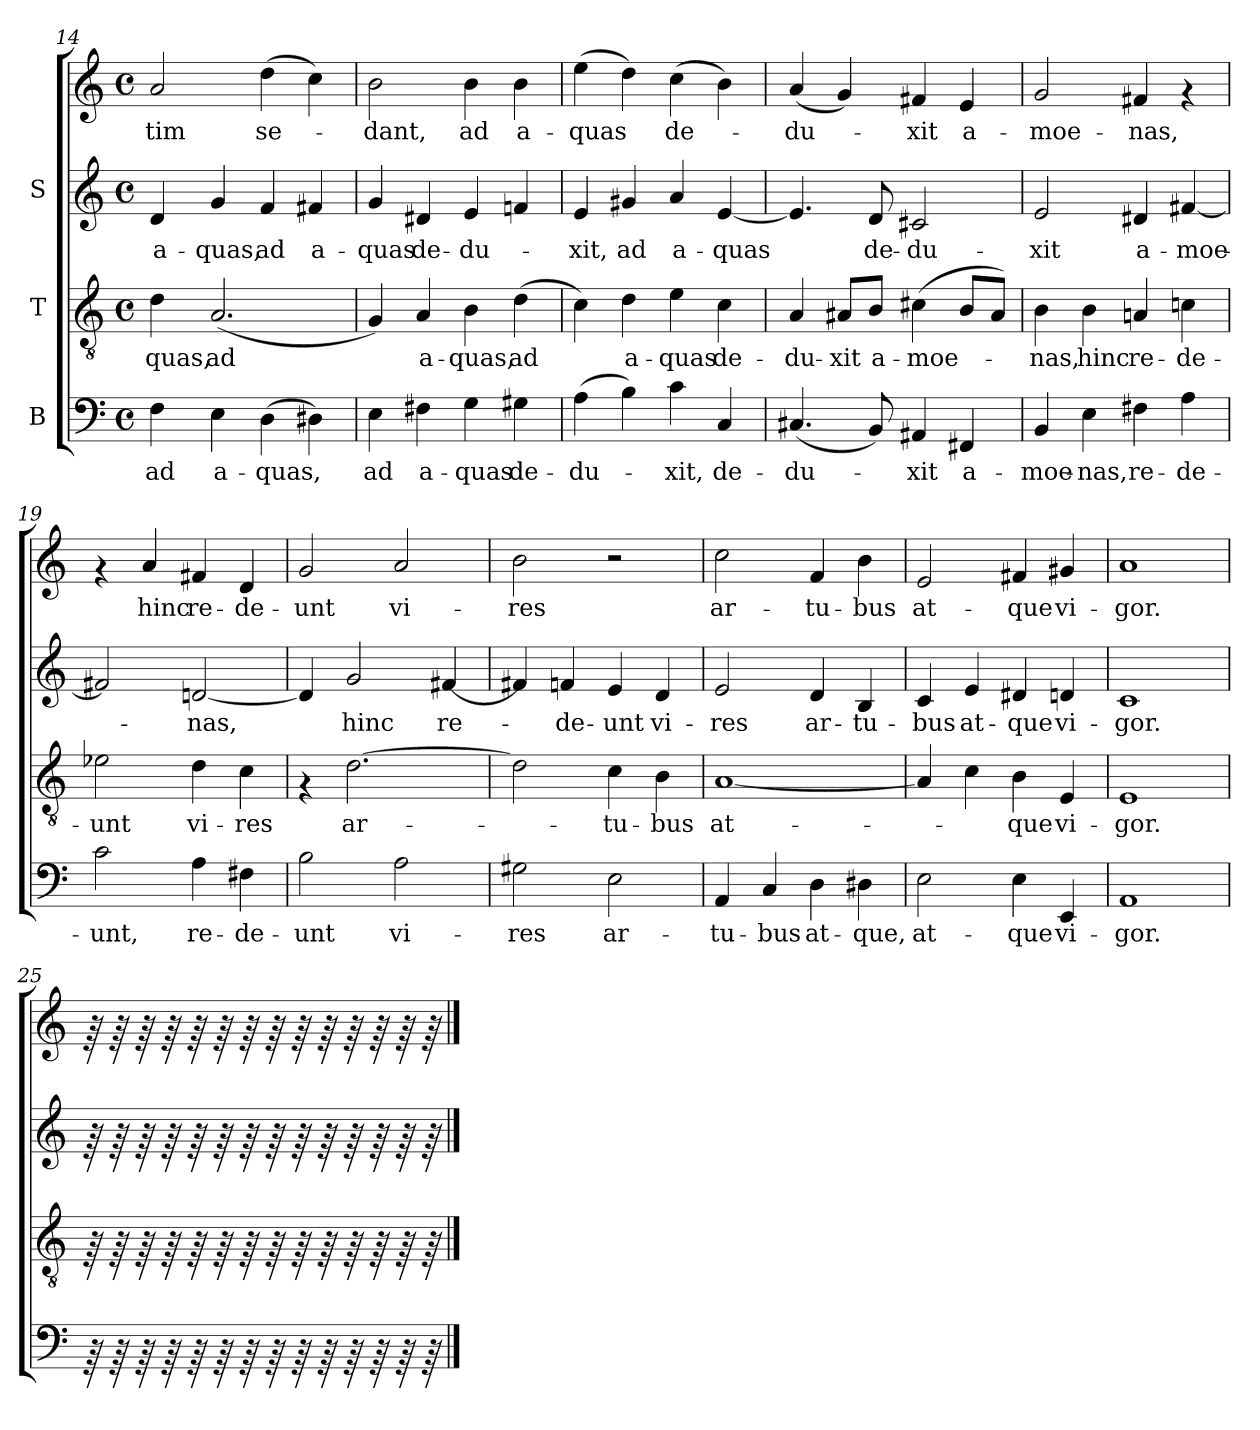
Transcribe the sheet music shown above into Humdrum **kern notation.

**kern	**text	**kern	**text	**kern	**text	**kern	**text
*part3	*part3	*part2	*part2	*part1	*part1	*part1	*part1
*staff4	*staff4	*staff3	*staff3	*staff2	*staff2	*staff1	*staff1
*I"B	*	*I"T	*	*I"S	*	*	*
!!LO:LB:g=z
*clefF4	*	*clefGv2	*	*clefG2	*	*clefG2	*
*k[]	*	*k[]	*	*k[]	*	*k[]	*
*C:	*	*C:	*	*C:	*	*C:	*
*M4/4	*	*M4/4	*	*M4/4	*	*M4/4	*
*met(c)	*	*met(c)	*	*met(c)	*	*met(c)	*
=14	=14	=14	=14	=14	=14	=14	=14
!	!LO:LY:b	!	!LO:LY:b	!	!LO:LY:b	!	!LO:LY:b
4F\	ad	4d\	-quas,	4d/	-a-	2a/	tim
!	!LO:LY:b	!	!LO:LY:b	!	!LO:LY:b	!	!
4E\	a-	(<2.A/	ad	4g/	-quas,	.	.
!	!LO:LY:b	!	!	!	!LO:LY:b	!	!LO:LY:b
(>4D\	-quas,	.	.	4f/	ad	(>4dd\	se-
!	!	!	!	!	!LO:LY:b	!	!
4D#X\)	.	.	.	4f#X/	a-	4cc\)	.
=15	=15	=15	=15	=15	=15	=15	=15
!	!LO:LY:b	!	!	!	!LO:LY:b	!	!LO:LY:b
4E\	ad	4G/)	.	4g/	-quas	2b\	-dant,
!	!LO:LY:b	!	!LO:LY:b	!	!LO:LY:b	!	!
4F#X\	a-	4A/	a-	4d#X/	de-	.	.
!	!LO:LY:b	!	!LO:LY:b	!	!LO:LY:b	!	!LO:LY:b
4G\	-quas	4B\	-quas,	4e/	-du-	4b\	ad
!	!LO:LY:b	!	!LO:LY:b	!	!	!	!LO:LY:b
4G#X\	de-	(>4d\	ad	4fn/	.	4b\	a-
=16	=16	=16	=16	=16	=16	=16	=16
!	!LO:LY:b	!	!	!	!LO:LY:b	!	!LO:LY:b
(>4A\	-du-	4c\)	.	4e/	-xit,	(>4ee\	-quas
!	!	!	!LO:LY:b	!	!LO:LY:b	!	!
4B\)	.	4d\	a-	4g#X/	ad	4dd\)	.
!	!LO:LY:b	!	!LO:LY:b	!	!LO:LY:b	!	!LO:LY:b
4c\	-xit,	4e\	-quas	4a/	a-	(>4cc\	de-
!	!LO:LY:b	!	!LO:LY:b	!	!LO:LY:b	!	!
4C/	de-	4c\	de-	[<4e/	-quas	4b\)	.
=17	=17	=17	=17	=17	=17	=17	=17
!	!LO:LY:b	!	!LO:LY:b	!	!	!	!LO:LY:b
(<4.C#X/	-du-	4A/	-du-	4.e/]	.	(<4a/	du-
!	!	!	!LO:LY:b	!	!	!	!
.	.	8A#X/L	-xit	.	.	4g/)	.
!	!	!	!LO:LY:b	!	!LO:LY:b	!	!
8BB/)	.	8B/J	a-	8d/	-de-	.	.
!	!LO:LY:b	!	!LO:LY:b	!	!LO:LY:b	!	!LO:LY:b
4AA#X/	-xit	(>4c#X\	-moe-	2c#X/	-du-	4f#X/	-xit
!	!LO:LY:b	!	!	!	!	!	!LO:LY:b
4FF#X/	a-	8B/L	.	.	.	4e/	a-
.	.	8A#/J)	.	.	.	.	.
!!LO:LB:g=z
=18	=18	=18	=18	=18	=18	=18	=18
!	!LO:LY:b	!	!LO:LY:b	!	!LO:LY:b	!	!LO:LY:b
4BB/	-moe-	4B\	-nas,	2e/	xit	2g/	-moe-
!	!LO:LY:b	!	!LO:LY:b	!	!	!	!
4E\	-nas,	4B\	hinc	.	.	.	.
!	!LO:LY:b	!	!LO:LY:b	!	!LO:LY:b	!	!LO:LY:b
4F#X\	re-	4An/	re-	4d#X/	a-	4f#X/	-nas,
!	!LO:LY:b	!	!LO:LY:b	!	!LO:LY:b	!	!
4A\	-de-	4cn\	-de-	[<4f#X/	-moe-	4rf	.
=19	=19	=19	=19	=19	=19	=19	=19
!	!LO:LY:b	!	!LO:LY:b	!	!	!	!
2c\	-unt,	2e-X\	-unt	2f#X/]	.	4rf	.
!	!	!	!	!	!	!	!LO:LY:b
.	.	.	.	.	.	4a/	-hinc
!	!LO:LY:b	!	!LO:LY:b	!	!LO:LY:b	!	!LO:LY:b
4A\	re-	4d\	vi-	[<2dn/	-nas,	4f#X/	re-
!	!LO:LY:b	!	!LO:LY:b	!	!	!	!LO:LY:b
4F#X\	-de-	4c\	-res	.	.	4d/	-de-
=20	=20	=20	=20	=20	=20	=20	=20
!	!LO:LY:b	!	!	!	!	!	!LO:LY:b
2B\	-unt	4rF	.	4dn/]	.	2g/	unt
!	!	!	!LO:LY:b	!	!LO:LY:b	!	!
.	.	[>2.d\	ar-	2g/	-hinc	.	.
!	!LO:LY:b	!	!	!	!	!	!LO:LY:b
2A\	vi-	.	.	.	.	2a/	vi-
!	!	!	!	!	!LO:LY:b	!	!
.	.	.	.	[<4f#X/	re-	.	.
=21	=21	=21	=21	=21	=21	=21	=21
!	!LO:LY:b	!	!	!	!	!	!LO:LY:b
2G#X\	-res	2d\]	.	4f#X/]	.	2b\	-res
!	!	!	!	!	!LO:LY:b	!	!
.	.	.	.	4fn/	de-	.	.
!	!LO:LY:b	!	!LO:LY:b	!	!LO:LY:b	!	!
2E\	ar-	4c\	-tu-	4e/	-unt	2r	.
!	!	!	!LO:LY:b	!	!LO:LY:b	!	!
.	.	4B\	-bus	4d/	vi-	.	.
=22	=22	=22	=22	=22	=22	=22	=22
!	!LO:LY:b	!	!LO:LY:b	!	!LO:LY:b	!	!LO:LY:b
4AA/	-tu-	[<1A	at-	2e/	res	2cc\	-ar-
!	!LO:LY:b	!	!	!	!	!	!
4C/	-bus	.	.	.	.	.	.
!	!LO:LY:b	!	!	!	!LO:LY:b	!	!LO:LY:b
4D\	at-	.	.	4d/	ar-	4f/	-tu-
!	!LO:LY:b	!	!	!	!LO:LY:b	!	!LO:LY:b
4D#X\	-que,	.	.	4B/	-tu-	4b\	-bus
!!LO:PB:g=z
=23	=23	=23	=23	=23	=23	=23	=23
!	!LO:LY:b	!	!	!	!LO:LY:b	!	!LO:LY:b
2E\	at-	4A/]	.	4c/	-bus	2e/	-at-
!	!	!	!	!	!LO:LY:b	!	!
.	.	4c\	.	4e/	at-	.	.
!	!LO:LY:b	!	!LO:LY:b	!	!LO:LY:b	!	!LO:LY:b
4E\	-que	4B\	-que	4d#X/	-que	4f#X/	-que
!	!LO:LY:b	!	!LO:LY:b	!	!LO:LY:b	!	!LO:LY:b
4EE/	vi-	4E/	vi-	4dn/	vi-	4g#X/	vi-
=24	=24	=24	=24	=24	=24	=24	=24
!	!LO:LY:b	!	!LO:LY:b	!	!LO:LY:b	!	!LO:LY:b
1AA	-gor.	1E	-gor.	1c	gor.	1a	-gor.
=25	=25	=25	=25	=25	=25	=25	=25
64rAA	.	64rF	.	64rf	.	64rf	.
64rAA	.	64rF	.	64rf	.	64rf	.
64rAA	.	64rF	.	64rf	.	64rf	.
64rAA	.	64rF	.	64rf	.	64rf	.
64rAA	.	64rF	.	64rf	.	64rf	.
64rAA	.	64rF	.	64rf	.	64rf	.
64rAA	.	64rF	.	64rf	.	64rf	.
64rAA	.	64rF	.	64rf	.	64rf	.
64rAA	.	64rF	.	64rf	.	64rf	.
64rAA	.	64rF	.	64rf	.	64rf	.
64rAA	.	64rF	.	64rf	.	64rf	.
64rAA	.	64rF	.	64rf	.	64rf	.
64rAA	.	64rF	.	64rf	.	64rf	.
64rAA	.	64rF	.	64rf	.	64rf	.
==	==	==	==	==	==	==	==
*-	*-	*-	*-	*-	*-	*-	*-
